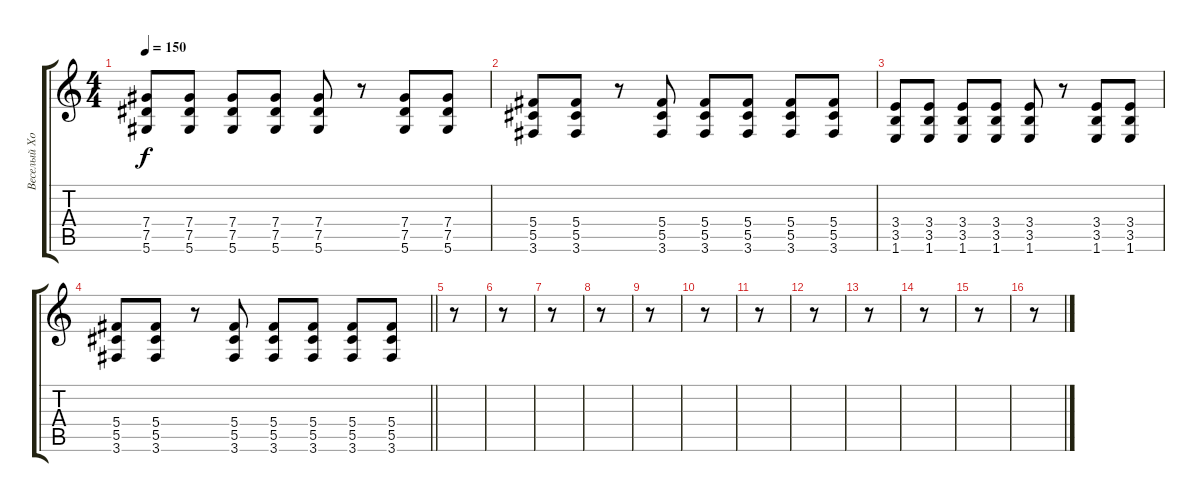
\track ("Веселый Хобит" "Веселый Хо") {instrument overdrivenguitar}
\staff {score tabs}
\tuning (Eb4 Bb3 Gb3 Db3 Ab2 Eb2) {hide}
\ts (4 4)
\tempo 150
\clef g2
\ks c
(7.4 7.5 5.6).8{dy f} (7.4 7.5 5.6).8 (7.4 7.5 5.6).8 (7.4 7.5 5.6).8 (7.4 7.5 5.6).8 r.8 (7.4 7.5 5.6).8 (7.4 7.5 5.6).8 |
(5.4 5.5 3.6).8 (5.4 5.5 3.6).8 r.8 (5.4 5.5 3.6).8 (5.4 5.5 3.6).8 (5.4 5.5 3.6).8 (5.4 5.5 3.6).8 (5.4 5.5 3.6).8 |
(3.4 3.5 1.6).8 (3.4 3.5 1.6).8 (3.4 3.5 1.6).8 (3.4 3.5 1.6).8 (3.4 3.5 1.6).8 r.8 (3.4 3.5 1.6).8 (3.4 3.5 1.6).8 |
\barLineRight lightlight
(5.4 5.5 3.6).8 (5.4 5.5 3.6).8 r.8 (5.4 5.5 3.6).8 (5.4 5.5 3.6).8 (5.4 5.5 3.6).8 (5.4 5.5 3.6).8 (5.4 5.5 3.6).8 |
r.8 |
r.8 |
r.8 |
r.8 |
r.8 |
r.8 |
r.8 |
r.8 |
r.8 |
r.8 |
r.8 |
r.8
